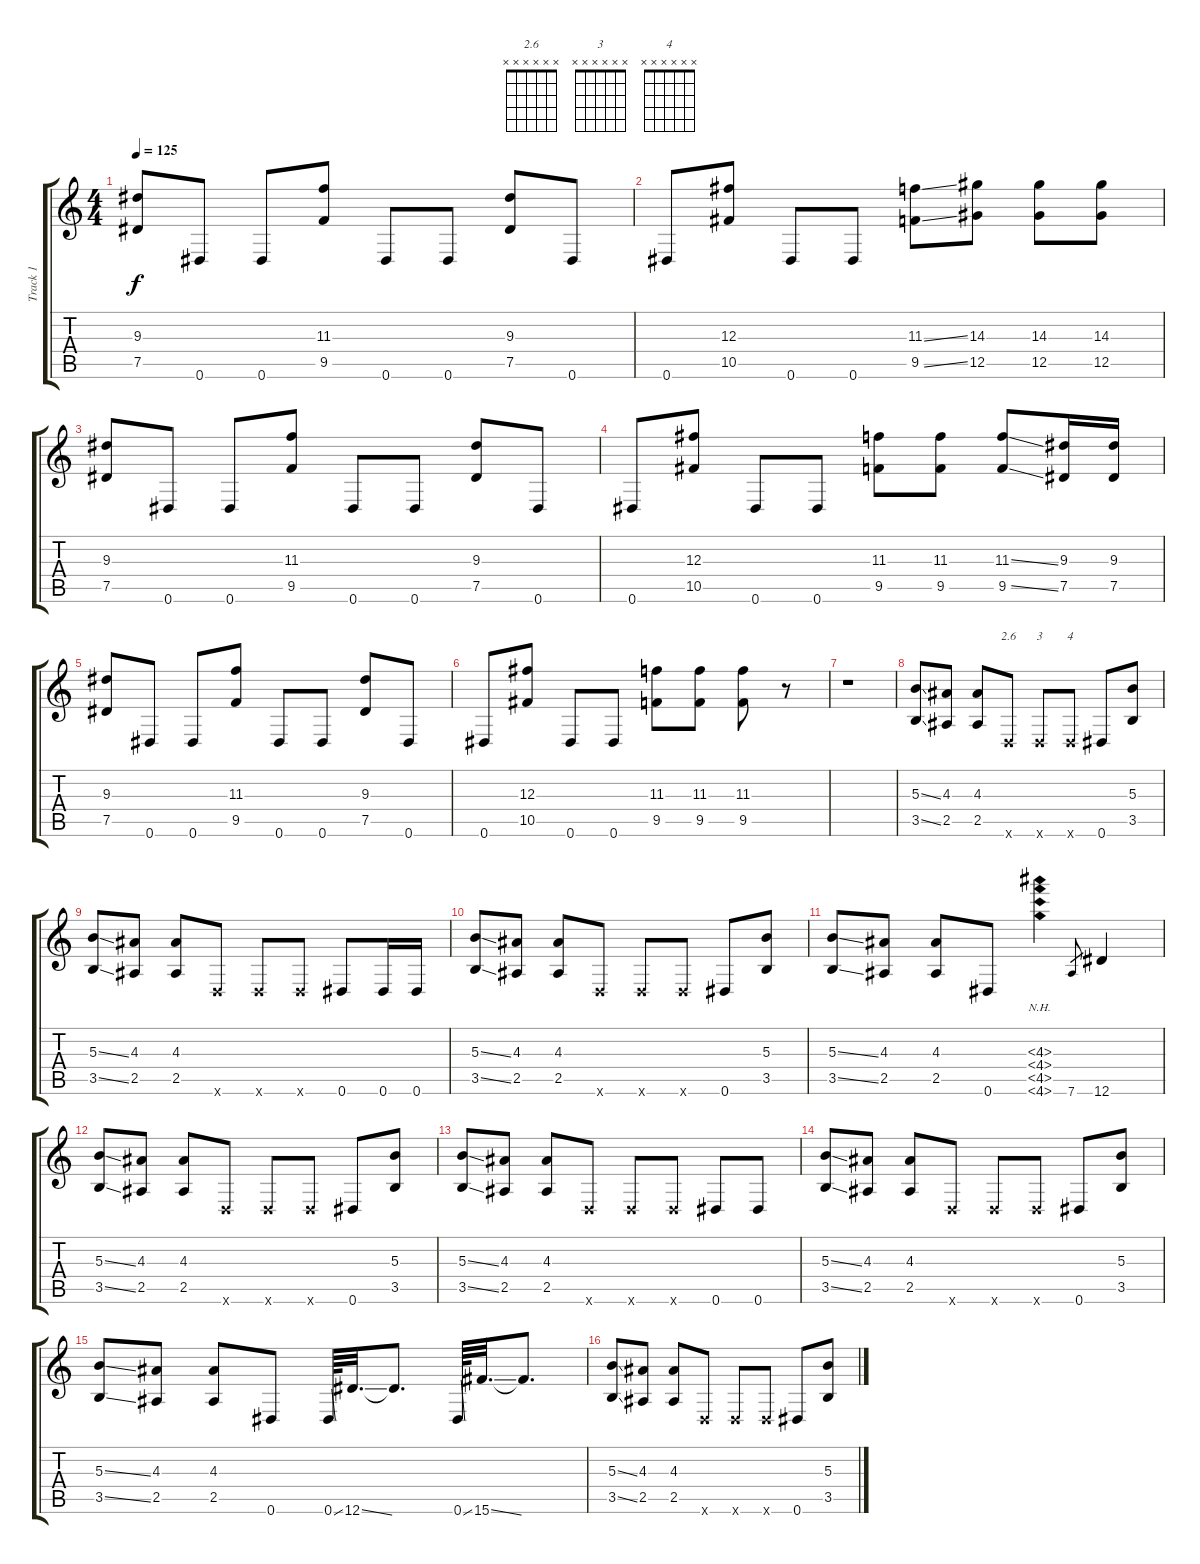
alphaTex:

\track ("Track 1" "Track 1") {instrument overdrivenguitar}
\staff {score tabs}
\tuning (Eb4 Bb3 Gb3 Db3 Ab2 Eb2) {hide}
\chord ("2.6" x x x x x x)
\chord ("3" x x x x x x)
\chord ("4" x x x x x x)
\ts (4 4)
\tempo 125
\clef g2
\ks c
(9.3 7.5).8{dy f} 0.6.8 0.6.8 (11.3 9.5).8 0.6.8 0.6.8 (9.3 7.5).8 0.6.8 |
0.6.8 (12.3 10.5).8 0.6.8 0.6.8 (11.3{ss} 9.5{ss}).8 (14.3 12.5).8 (14.3 12.5).8 (14.3 12.5).8 |
(9.3 7.5).8 0.6.8 0.6.8 (11.3 9.5).8 0.6.8 0.6.8 (9.3 7.5).8 0.6.8 |
0.6.8 (12.3 10.5).8 0.6.8 0.6.8 (11.3 9.5).8 (11.3 9.5).8 (11.3{ss} 9.5{ss}).8 (9.3 7.5).16 (9.3 7.5).16 |
(9.3 7.5).8 0.6.8 0.6.8 (11.3 9.5).8 0.6.8 0.6.8 (9.3 7.5).8 0.6.8 |
0.6.8 (12.3 10.5).8 0.6.8 0.6.8 (11.3 9.5).8 (11.3 9.5).8 (11.3 9.5).8 r.8 |
r.1 |
(5.3{ss} 3.5{ss}).8 (4.3 2.5).8 (4.3 2.5).8 -1.6{x}.8{ch "2.6"} -1.6{x}.8{ch "3"} -1.6{x}.8{ch "4"} 0.6.8 (5.3 3.5).8 |
(5.3{ss} 3.5{ss}).8 (4.3 2.5).8 (4.3 2.5).8 -1.6{x}.8 -1.6{x}.8 -1.6{x}.8 0.6.8 0.6.16 0.6.16 |
(5.3{ss} 3.5{ss}).8 (4.3 2.5).8 (4.3 2.5).8 -1.6{x}.8 -1.6{x}.8 -1.6{x}.8 0.6.8 (5.3 3.5).8 |
(5.3{ss} 3.5{ss}).8 (4.3 2.5).8 (4.3 2.5).8 0.6.8 (4.3{nh} 4.4{nh} 4.5{nh} 4.6{nh}).4 7.6.8{gr} 12.6.4 |
(5.3{ss} 3.5{ss}).8 (4.3 2.5).8 (4.3 2.5).8 -1.6{x}.8 -1.6{x}.8 -1.6{x}.8 0.6.8 (5.3 3.5).8 |
(5.3{ss} 3.5{ss}).8 (4.3 2.5).8 (4.3 2.5).8 -1.6{x}.8 -1.6{x}.8 -1.6{x}.8 0.6.8 0.6.8 |
(5.3{ss} 3.5{ss}).8 (4.3 2.5).8 (4.3 2.5).8 -1.6{x}.8 -1.6{x}.8 -1.6{x}.8 0.6.8 (5.3 3.5).8 |
(5.3{ss} 3.5{ss}).8 (4.3 2.5).8 (4.3 2.5).8 0.6.8 0.6{ss}.64 12.6{ss}.32{d} 12.6{t}.8{d} 0.6{ss}.64 15.6{ss}.32{d} 15.6{t}.8{d} |
(5.3{ss} 3.5{ss}).8 (4.3 2.5).8 (4.3 2.5).8 -1.6{x}.8 -1.6{x}.8 -1.6{x}.8 0.6.8 (5.3 3.5).8
